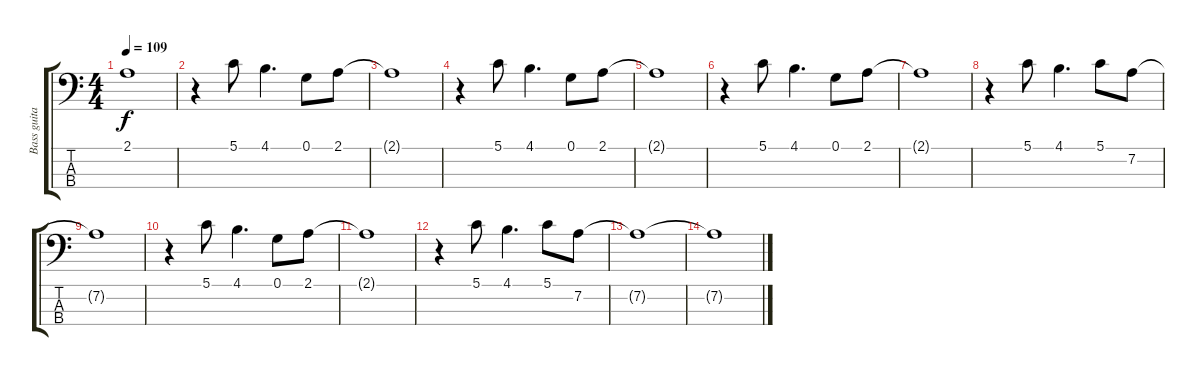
\track ("Bass guitar 1" "Bass guita") {instrument electricguitarclean}
\staff {score tabs}
\tuning (G2 D2 A1 E1) {hide}
\ts (4 4)
\tempo 109
\clef f4
\ks c
2.1{t}.1{dy f} |
r.4 5.1.8 4.1.4{d} 0.1.8 2.1.8 |
2.1{t}.1 |
r.4 5.1.8 4.1.4{d} 0.1.8 2.1.8 |
2.1{t}.1 |
r.4 5.1.8 4.1.4{d} 0.1.8 2.1.8 |
2.1{t}.1 |
r.4 5.1.8 4.1.4{d} 5.1.8 7.2.8 |
7.2{t}.1 |
r.4 5.1.8 4.1.4{d} 0.1.8 2.1.8 |
2.1{t}.1 |
r.4 5.1.8 4.1.4{d} 5.1.8 7.2.8 |
7.2{t}.1 |
7.2{t}.1
